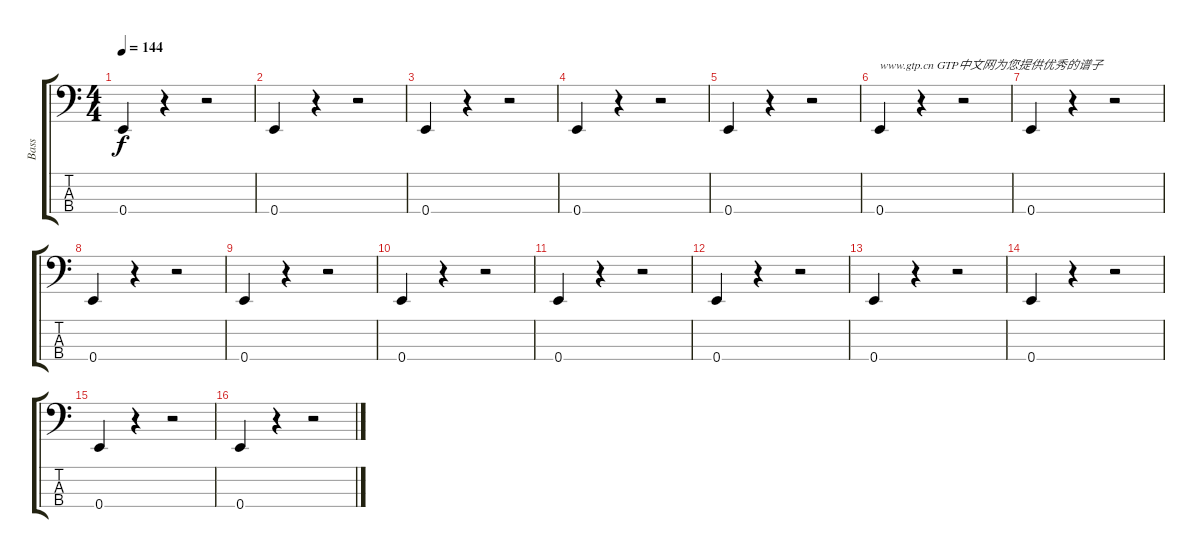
\track ("Bass" "Bass") {instrument electricbassfinger}
\staff {score tabs}
\tuning (G2 D2 A1 E1) {hide}
\ts (4 4)
\tempo 144
\clef f4
\ks c
0.4.4{dy f instrument electricbassfinger} r.4 r.2 |
0.4.4 r.4 r.2 |
0.4.4 r.4 r.2 |
0.4.4 r.4 r.2 |
0.4.4 r.4 r.2 |
0.4.4{txt "www.gtp.cn GTP中文网为您提供优秀的谱子"} r.4 r.2 |
0.4.4 r.4 r.2 |
0.4.4 r.4 r.2 |
0.4.4 r.4 r.2 |
0.4.4 r.4 r.2 |
0.4.4 r.4 r.2 |
0.4.4 r.4 r.2 |
0.4.4 r.4 r.2 |
0.4.4 r.4 r.2 |
0.4.4 r.4 r.2 |
0.4.4 r.4 r.2
